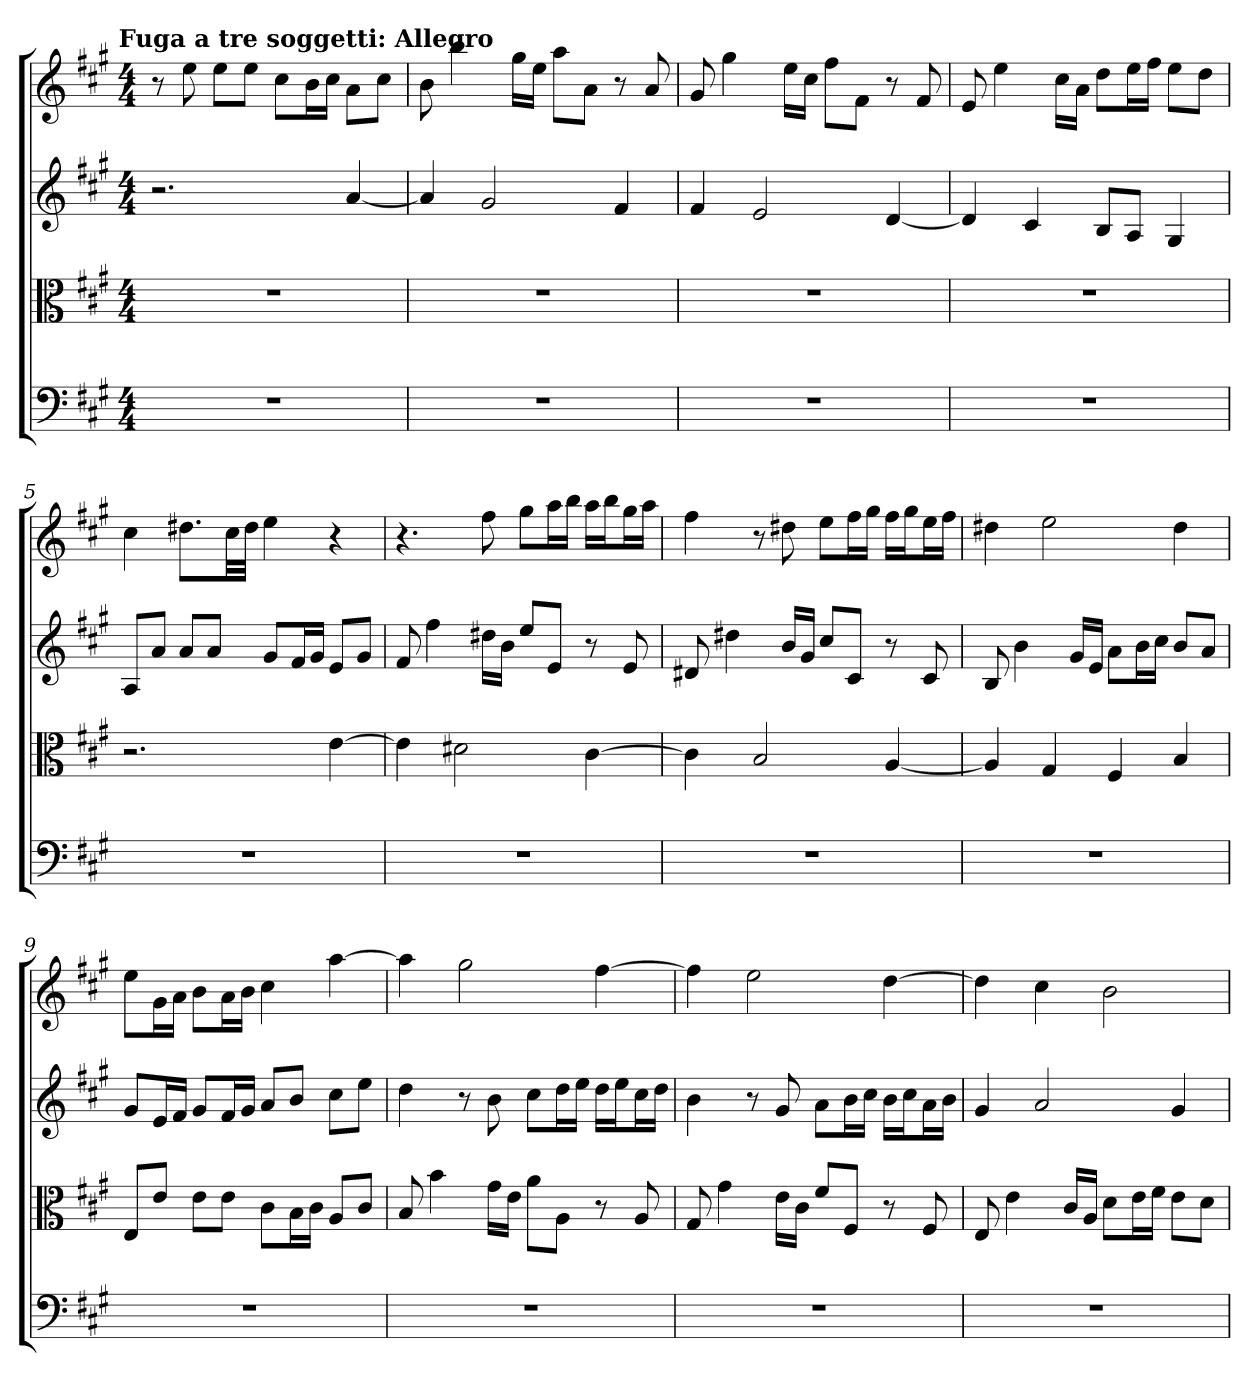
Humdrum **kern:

**kern	**kern	**kern	**kern
*part4	*part3	*part2	*part1
*staff4	*staff3	*staff2	*staff1
*clefF4	*clefC3	*clefG2	*clefG2
*k[f#c#g#]	*k[f#c#g#]	*k[f#c#g#]	*k[f#c#g#]
*A:	*A:	*A:	*A:
!!LO:TX:omd:t=Fuga a tre soggetti&colon; Allegro
*M4/4	*M4/4	*M4/4	*M4/4
*MM132	*MM132	*MM132	*MM132
=	=	=	=
1r	1r	2.r	8r
.	.	.	8ee
.	.	.	8ee\L
.	.	.	8ee\J
.	.	.	8cc#\L
.	.	.	16b\L
.	.	.	16cc#\JJ
.	.	[4a	8a\L
.	.	.	8cc#\J
=2	=2	=2	=2
1r	1r	4a]	8b
.	.	.	4bb
.	.	2g#	.
.	.	.	16gg#\LL
.	.	.	16ee\JJ
.	.	.	8aa\L
.	.	.	8a\J
.	.	4f#	8r
.	.	.	8a
=3	=3	=3	=3
1r	1r	4f#	8g#
.	.	.	4gg#
.	.	2e	.
.	.	.	16ee\LL
.	.	.	16cc#\JJ
.	.	.	8ff#\L
.	.	.	8f#\J
.	.	[4d	8r
.	.	.	8f#
=4	=4	=4	=4
1r	1r	4d]	8e
.	.	.	4ee
.	.	4c#	.
.	.	.	16cc#\LL
.	.	.	16a\JJ
.	.	8B/L	8dd\L
.	.	8A/J	16ee\L
.	.	.	16ff#\JJ
.	.	4G#	8ee\L
.	.	.	8dd\J
=5	=5	=5	=5
1r	2.r	8A/L	4cc#
.	.	8a/J	.
.	.	8a/L	8.dd#X\L
.	.	8a/J	.
.	.	.	32cc#\LL
.	.	.	32dd#\JJJ
.	.	8g#/L	4ee
.	.	16f#/L	.
.	.	16g#/JJ	.
.	[4e	8e/L	4r
.	.	8g#/J	.
=6	=6	=6	=6
1r	4e]	8f#	4.r
.	.	4ff#	.
.	2d#X	.	.
.	.	16dd#X\LL	8ff#
.	.	16b\JJ	.
.	.	8ee/L	8gg#\L
.	.	8e/J	16aa\L
.	.	.	16bb\JJ
.	[4c#	8r	16aa\LL
.	.	.	16bb\J
.	.	8e	16gg#\L
.	.	.	16aa\JJ
=7	=7	=7	=7
1r	4c#]	8d#X	4ff#
.	.	4dd#X	.
.	2B	.	8r
.	.	16b/LL	8dd#X
.	.	16g#/JJ	.
.	.	8cc#/L	8ee\L
.	.	8c#/J	16ff#\L
.	.	.	16gg#\JJ
.	[4A	8r	16ff#\LL
.	.	.	16gg#\J
.	.	8c#	16ee\L
.	.	.	16ff#\JJ
=8	=8	=8	=8
1r	4A]	8B	4dd#X
.	.	4b	.
.	4G#	.	2ee
.	.	16g#/LL	.
.	.	16e/JJ	.
.	4F#	8a\L	.
.	.	16b\L	.
.	.	16cc#\JJ	.
.	4B	8b/L	4dd#
.	.	8a/J	.
=9	=9	=9	=9
1r	8E/L	8g#/L	8ee\L
.	8e/J	16e/L	16g#\L
.	.	16f#/JJ	16a\JJ
.	8e\L	8g#/L	8b\L
.	8e\J	16f#/L	16a\L
.	.	16g#/JJ	16b\JJ
.	8c#\L	8a/L	4cc#
.	16B\L	8b/J	.
.	16c#\JJ	.	.
.	8A/L	8cc#\L	[4aa
.	8c#/J	8ee\J	.
=10	=10	=10	=10
1r	8B	4dd	4aa]
.	4b	.	.
.	.	8r	2gg#
.	16g#\LL	8b	.
.	16e\JJ	.	.
.	8a\L	8cc#\L	.
.	8A\J	16dd\L	.
.	.	16ee\JJ	.
.	8r	16dd\LL	[4ff#
.	.	16ee\J	.
.	8A	16cc#\L	.
.	.	16dd\JJ	.
=11	=11	=11	=11
1r	8G#	4b	4ff#]
.	4g#	.	.
.	.	8r	2ee
.	16e\LL	8g#	.
.	16c#\JJ	.	.
.	8f#/L	8a\L	.
.	8F#/J	16b\L	.
.	.	16cc#\JJ	.
.	8r	16b\LL	[4dd
.	.	16cc#\J	.
.	8F#	16a\L	.
.	.	16b\JJ	.
=12	=12	=12	=12
1r	8E	4g#	4dd]
.	4e	.	.
.	.	2a	4cc#
.	16c#/LL	.	.
.	16A/JJ	.	.
.	8d\L	.	2b
.	16e\L	.	.
.	16f#\JJ	.	.
.	8e\L	4g#	.
.	8d\J	.	.
=	=	=	=
*-	*-	*-	*-
